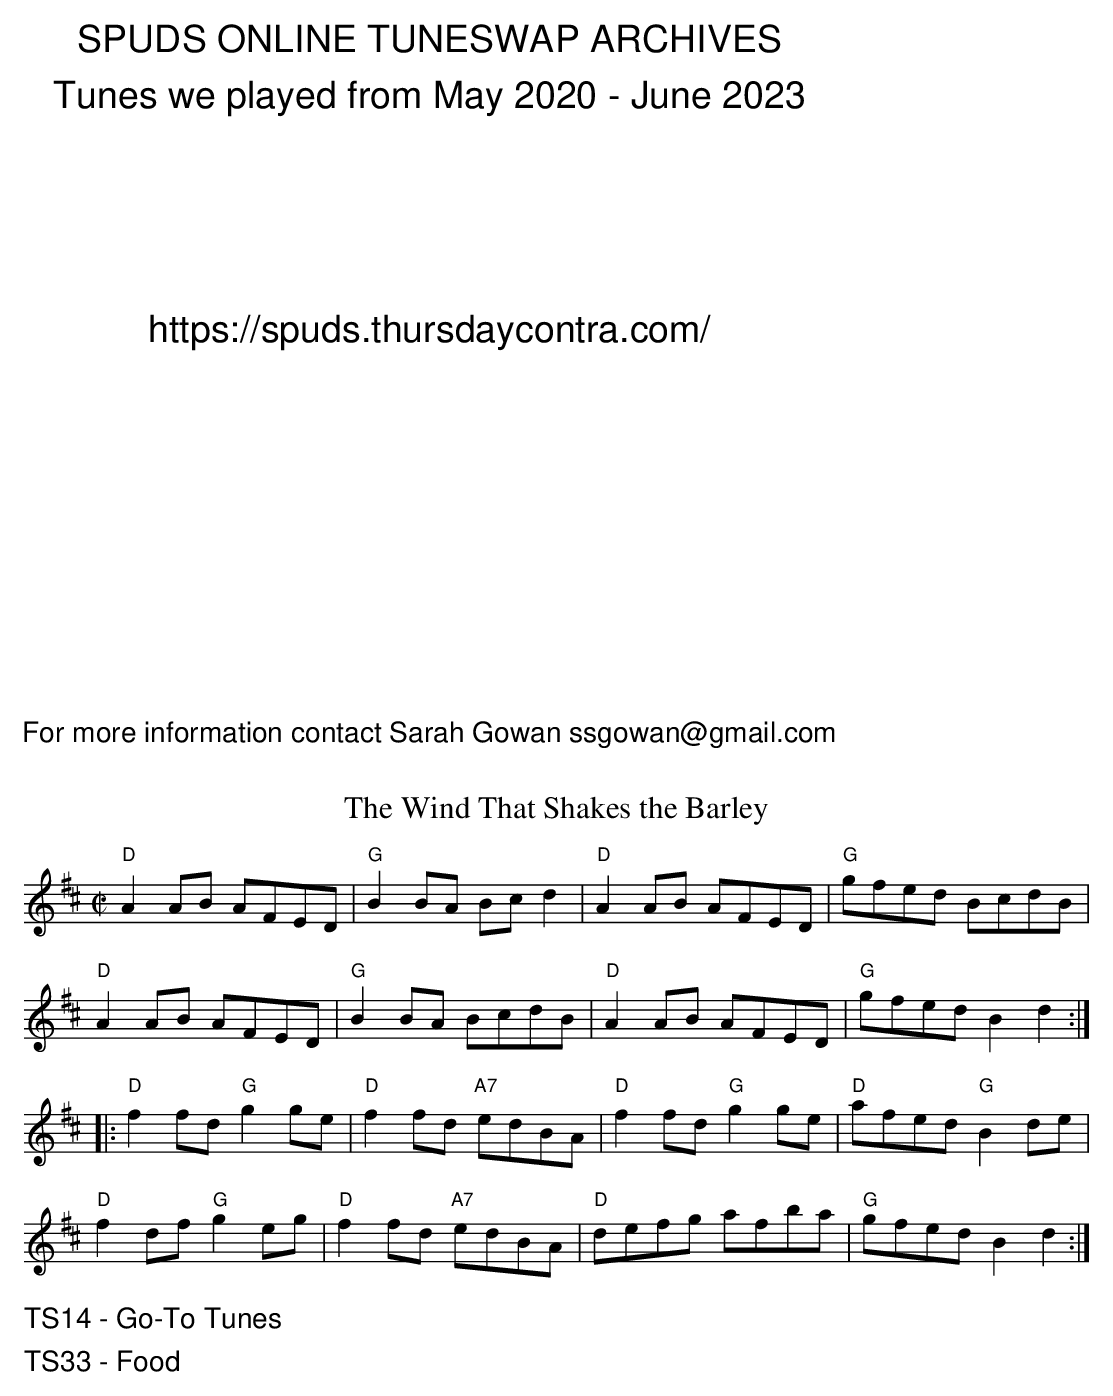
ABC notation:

X:1
T:Wind That Shakes the Barley, The
M:C|
L:1/8
K: D
"D"A2AB AFED | "G"B2BA Bcd2 | "D"A2AB AFED | "G"gfed BcdB|
"D"A2AB AFED | "G"B2BA BcdB | "D"A2AB AFED | "G"gfed B2d2 :|
|: "D"f2fd "G"g2ge | "D"f2fd "A7"edBA | "D"f2fd "G"g2ge | "D"afed "G"B2de|
"D"f2df "G"g2eg | "D"f2fd "A7"edBA |"D"defg afba| "G"gfed B2d2:|
